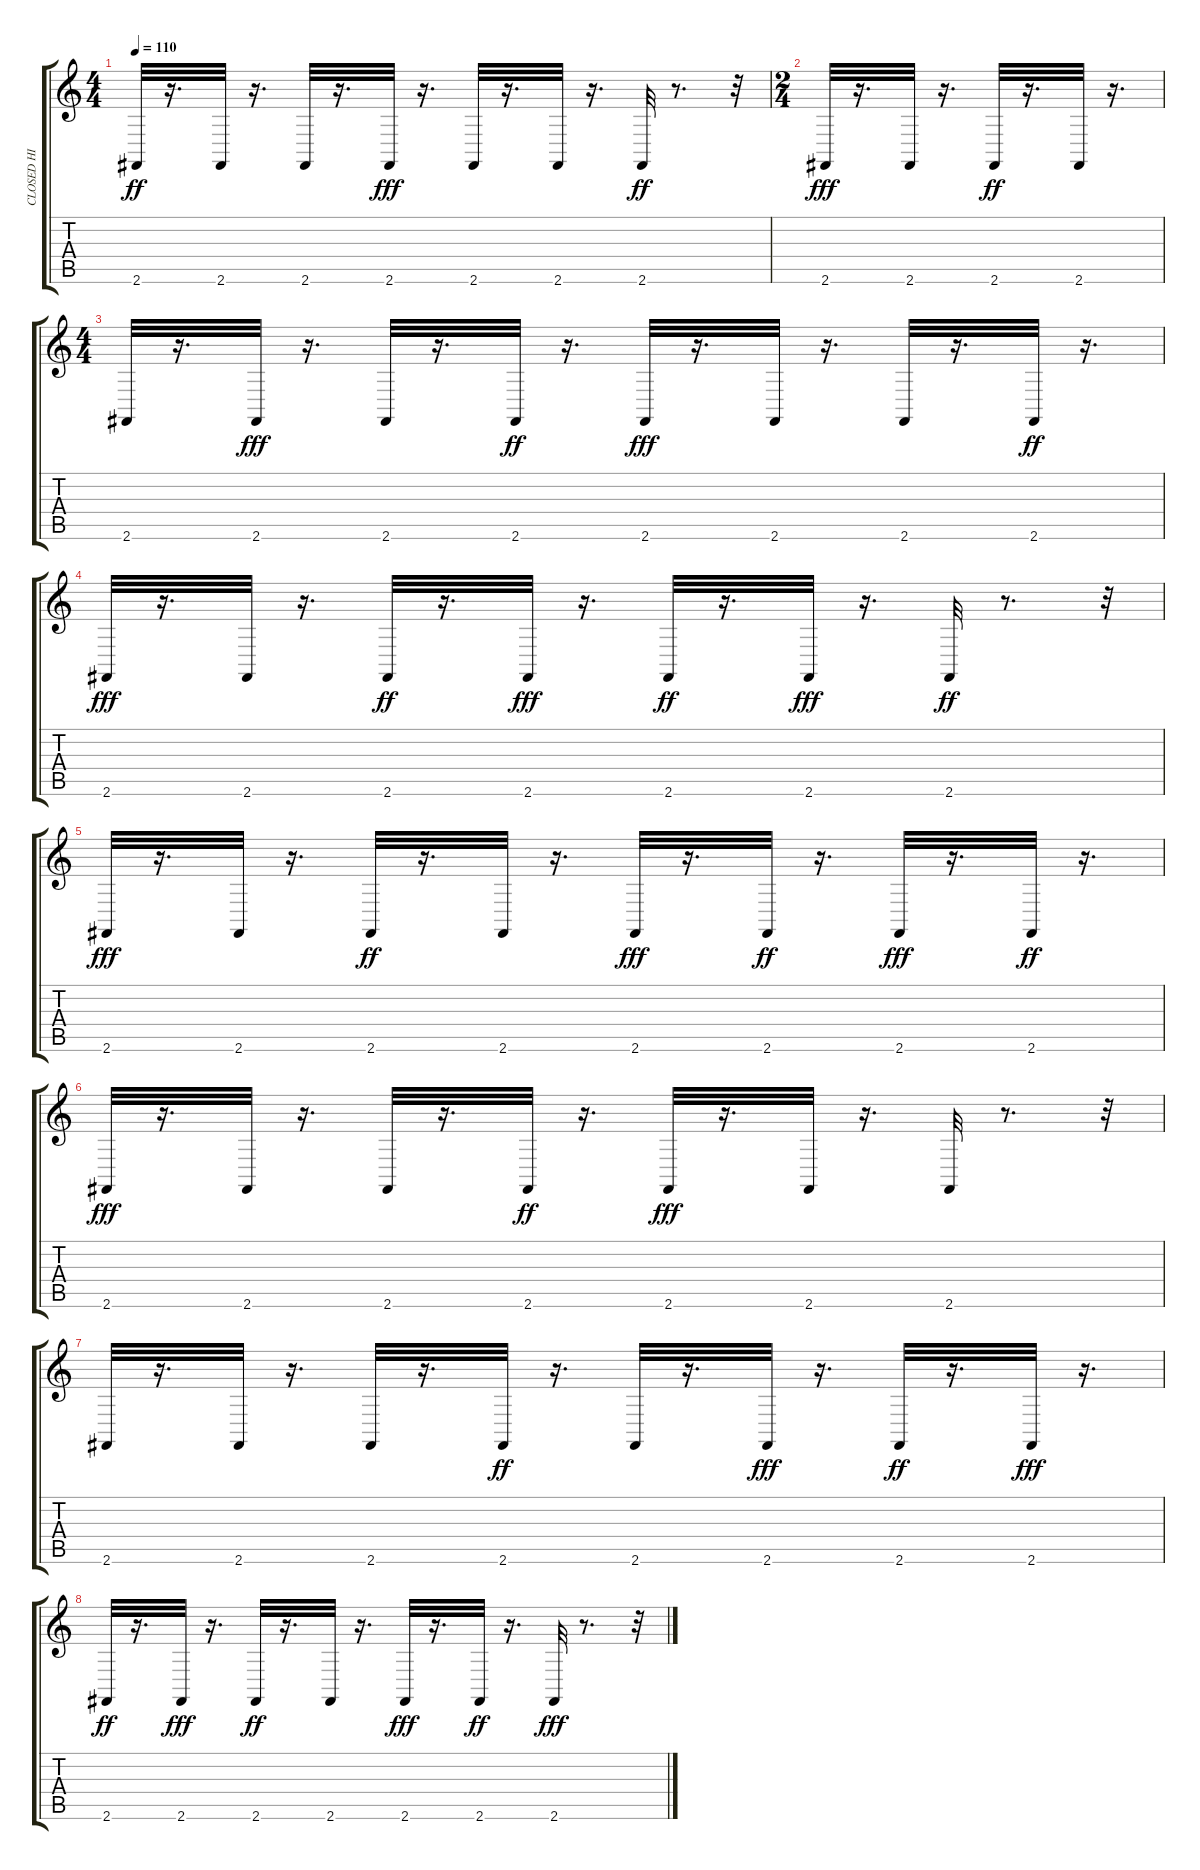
\track ("CLOSED HI HAT" "CLOSED HI ") {instrument tinklebell}
\staff {score tabs}
\tuning (E4 B3 G3 D3 A2 E2) {hide}
\ts (4 4)
\tempo 110
\clef g2
\ks c
2.6.32{dy ff} r.16{d} 2.6.32 r.16{d} 2.6.32 r.16{d} 2.6.32{dy fff} r.16{d} 2.6.32 r.16{d} 2.6.32 r.16{d} 2.6.32{dy ff} r.8{d} r.32 |
\ts (2 4)
2.6.32{dy fff} r.16{d} 2.6.32 r.16{d} 2.6.32{dy ff} r.16{d} 2.6.32 r.16{d} |
\ts (4 4)
2.6.32 r.16{d} 2.6.32{dy fff} r.16{d} 2.6.32 r.16{d} 2.6.32{dy ff} r.16{d} 2.6.32{dy fff} r.16{d} 2.6.32 r.16{d} 2.6.32 r.16{d} 2.6.32{dy ff} r.16{d} |
2.6.32{dy fff} r.16{d} 2.6.32 r.16{d} 2.6.32{dy ff} r.16{d} 2.6.32{dy fff} r.16{d} 2.6.32{dy ff} r.16{d} 2.6.32{dy fff} r.16{d} 2.6.32{dy ff} r.8{d} r.32 |
2.6.32{dy fff} r.16{d} 2.6.32 r.16{d} 2.6.32{dy ff} r.16{d} 2.6.32 r.16{d} 2.6.32{dy fff} r.16{d} 2.6.32{dy ff} r.16{d} 2.6.32{dy fff} r.16{d} 2.6.32{dy ff} r.16{d} |
2.6.32{dy fff} r.16{d} 2.6.32 r.16{d} 2.6.32 r.16{d} 2.6.32{dy ff} r.16{d} 2.6.32{dy fff} r.16{d} 2.6.32 r.16{d} 2.6.32 r.8{d} r.32 |
2.6.32 r.16{d} 2.6.32 r.16{d} 2.6.32 r.16{d} 2.6.32{dy ff} r.16{d} 2.6.32 r.16{d} 2.6.32{dy fff} r.16{d} 2.6.32{dy ff} r.16{d} 2.6.32{dy fff} r.16{d} |
2.6.32{dy ff} r.16{d} 2.6.32{dy fff} r.16{d} 2.6.32{dy ff} r.16{d} 2.6.32 r.16{d} 2.6.32{dy fff} r.16{d} 2.6.32{dy ff} r.16{d} 2.6.32{dy fff} r.8{d} r.32
